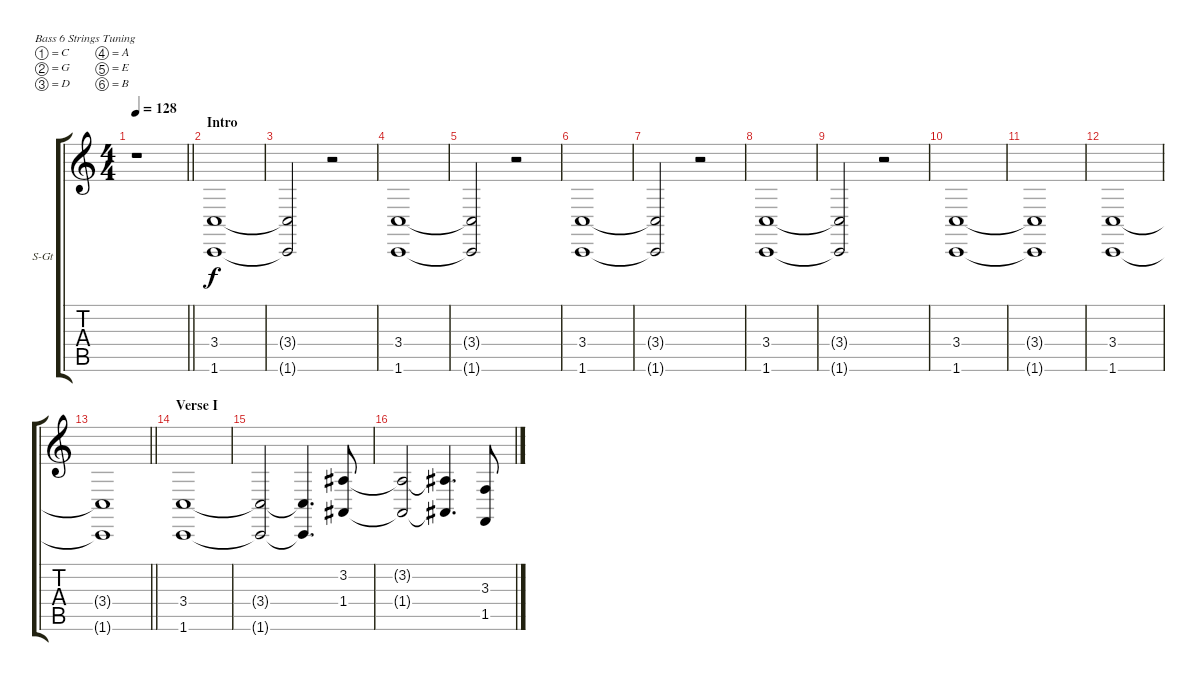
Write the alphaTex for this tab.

\bracketExtendMode groupsimilarinstruments
\firstSystemTrackNameOrientation horizontal
\otherSystemsTrackNameOrientation horizontal
\track ("Synth" "S-Gt") {instrument lead2sawtooth}
\staff {score tabs}
\tuning (C3 G2 D2 A1 E1 B0)
\displaytranspose 12
\ts (4 4)
\beaming (8 2 2 2 2)
\tempo 128
\clef g2
\barLineRight lightlight
\ks c
r.1{dy f instrument lead2sawtooth} |
\section ("" "Intro")
(3.4 1.6).1 |
(3.4{t} 1.6{t}).2 r.2 |
(3.4 1.6).1 |
(3.4{t} 1.6{t}).2 r.2 |
(3.4 1.6).1 |
(3.4{t} 1.6{t}).2 r.2 |
(3.4 1.6).1 |
(3.4{t} 1.6{t}).2 r.2 |
(3.4 1.6).1 |
(3.4{t} 1.6{t}).1 |
(3.4 1.6).1 |
\barLineRight lightlight
(3.4{t} 1.6{t}).1 |
\section ("" "Verse I")
(3.4 1.6).1 |
(3.4{t} 1.6{t}).2 (3.4{t} 1.6{t}).4{d} (3.2 1.4).8 |
(3.2{t} 1.4{t}).2 (3.2{t} 1.4{t}).4{d} (3.3 1.5).8
